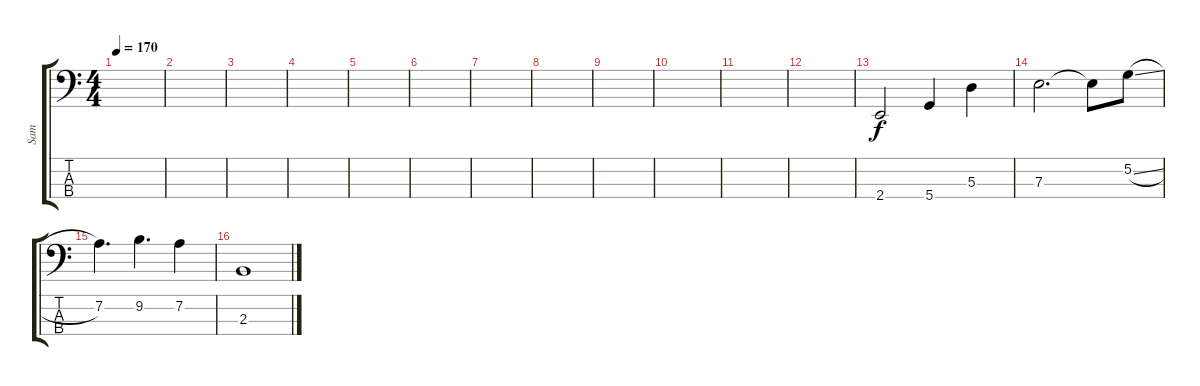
\track ("Sam" "Sam") {instrument electricbassfinger}
\staff {score tabs}
\tuning (G2 D2 A1 D1) {hide}
\ts (4 4)
\tempo 170
\clef f4
\ks c
|
|
|
|
|
|
|
|
|
|
|
|
2.4.2 5.4.4 5.3.4 |
7.3.2{d} 7.3{t}.8 5.2{sl}.8 |
7.2.4{d} 9.2.4{d} 7.2.4 |
2.3.1
